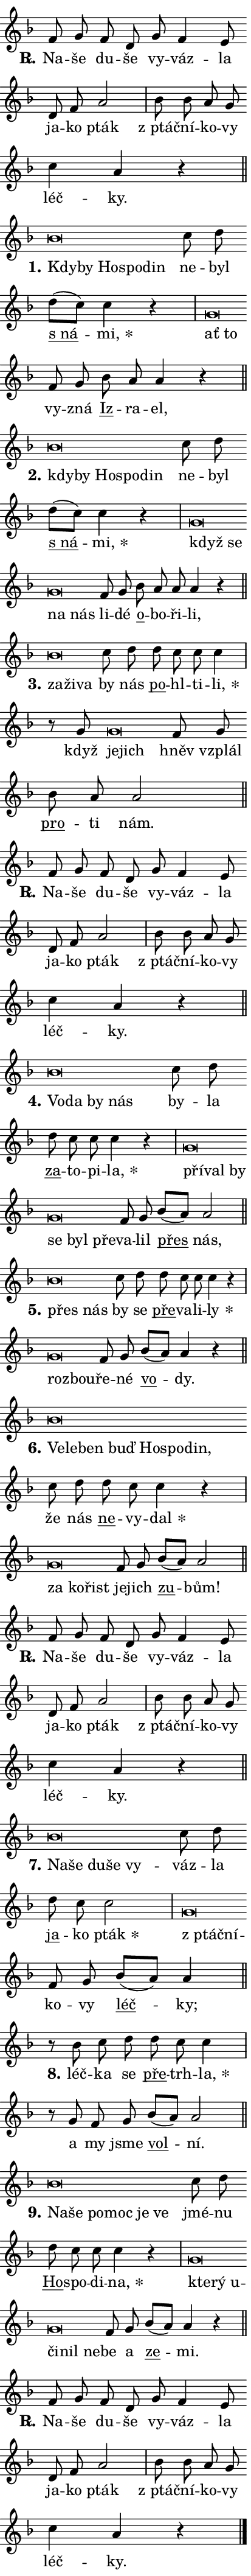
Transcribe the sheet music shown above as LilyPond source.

\version "2.24.0"
\header { tagline = "" }
\paper {
  indent = 0\cm
  top-margin = 0\cm
  right-margin = 0.13\cm % to fit lyric hyphens
  bottom-margin = 0\cm
  left-margin = 0\cm
  paper-width = 7\cm
  page-breaking = #ly:one-page-breaking
  system-system-spacing.basic-distance = #11
  score-system-spacing.basic-distance = #11
  ragged-last = ##f
}


%% Author: Thomas Morley
%% https://lists.gnu.org/archive/html/lilypond-user/2020-05/msg00002.html
#(define (line-position grob)
"Returns position of @var[grob} in current system:
   @code{'start}, if at first time-step
   @code{'end}, if at last time-step
   @code{'middle} otherwise
"
  (let* ((col (ly:item-get-column grob))
         (ln (ly:grob-object col 'left-neighbor))
         (rn (ly:grob-object col 'right-neighbor))
         (col-to-check-left (if (ly:grob? ln) ln col))
         (col-to-check-right (if (ly:grob? rn) rn col))
         (break-dir-left
           (and
             (ly:grob-property col-to-check-left 'non-musical #f)
             (ly:item-break-dir col-to-check-left)))
         (break-dir-right
           (and
             (ly:grob-property col-to-check-right 'non-musical #f)
             (ly:item-break-dir col-to-check-right))))
        (cond ((eqv? 1 break-dir-left) 'start)
              ((eqv? -1 break-dir-right) 'end)
              (else 'middle))))

#(define (tranparent-at-line-position vctor)
  (lambda (grob)
  "Relying on @code{line-position} select the relevant enry from @var{vctor}.
Used to determine transparency,"
    (case (line-position grob)
      ((end) (not (vector-ref vctor 0)))
      ((middle) (not (vector-ref vctor 1)))
      ((start) (not (vector-ref vctor 2))))))

noteHeadBreakVisibility =
#(define-music-function (break-visibility)(vector?)
"Makes @code{NoteHead}s transparent relying on @var{break-visibility}"
#{
  \override NoteHead.transparent =
    #(tranparent-at-line-position break-visibility)
#})

#(define delete-ledgers-for-transparent-note-heads
  (lambda (grob)
    "Reads whether a @code{NoteHead} is transparent.
If so this @code{NoteHead} is removed from @code{'note-heads} from
@var{grob}, which is supposed to be @code{LedgerLineSpanner}.
As a result ledgers are not printed for this @code{NoteHead}"
    (let* ((nhds-array (ly:grob-object grob 'note-heads))
           (nhds-list
             (if (ly:grob-array? nhds-array)
                 (ly:grob-array->list nhds-array)
                 '()))
           ;; Relies on the transparent-property being done before
           ;; Staff.LedgerLineSpanner.after-line-breaking is executed.
           ;; This is fragile ...
           (to-keep
             (remove
               (lambda (nhd)
                 (ly:grob-property nhd 'transparent #f))
               nhds-list)))
      ;; TODO find a better method to iterate over grob-arrays, similiar
      ;; to filter/remove etc for lists
      ;; For now rebuilt from scratch
      (set! (ly:grob-object grob 'note-heads)  '())
      (for-each
        (lambda (nhd)
          (ly:pointer-group-interface::add-grob grob 'note-heads nhd))
        to-keep))))

squashNotes = {
  \override NoteHead.X-extent = #'(-0.2 . 0.2)
  \override NoteHead.Y-extent = #'(-0.75 . 0)
  \override NoteHead.stencil =
    #(lambda (grob)
       (let ((pos (ly:grob-property grob 'staff-position)))
         (begin
           (if (< pos -7) (display "ERROR: Lower brevis then expected\n") (display "OK: Expected brevis position\n"))
           (if (<= pos -6) ly:text-interface::print ly:note-head::print))))
}
unSquashNotes = {
  \revert NoteHead.X-extent
  \revert NoteHead.Y-extent
  \revert NoteHead.stencil
}

hideNotes = \noteHeadBreakVisibility #begin-of-line-visible
unHideNotes = \noteHeadBreakVisibility #all-visible

% work-around for resetting accidentals
% https://lilypond.org/doc/v2.23/Documentation/notation/displaying-rhythms#unmetered-music
cadenzaMeasure = {
  \cadenzaOff
  \partial 1024 s1024
  \cadenzaOn
}

#(define-markup-command (accent layout props text) (markup?)
  "Underline accented syllable"
  (interpret-markup layout props
    #{\markup \override #'(offset . 4.3) \underline { #text }#}))

responsum = \markup \concat {
  "R" \hspace #-1.05 \path #0.1 #'((moveto 0 0.07) (lineto 0.9 0.8)) \hspace #0.05 "."
}

spaceSize = #0.6828661417322834 % exact space size for TeX Gyre Schola

\layout {
  \context {
    \Staff
    \remove "Time_signature_engraver"
    \override LedgerLineSpanner.after-line-breaking = #delete-ledgers-for-transparent-note-heads
  }
  \context {
    \Lyrics {
      \override LyricSpace.minimum-distance = \spaceSize
      \override LyricText.font-name = #"TeX Gyre Schola"
      \override LyricText.font-size = 1
      \override StanzaNumber.font-name = #"TeX Gyre Schola Bold"
      \override StanzaNumber.font-size = 1
    }
  }
  \context {
    \Score 
    \override NoteHead.text =
      #(lambda (grob) 
        (let ((pos (ly:grob-property grob 'staff-position)))
          #{\markup {
            \combine
              \halign #-0.55 \raise #(if (= pos -6) 0 0.5) \override #'(thickness . 2) \draw-line #'(3.2 . 0)
              \musicglyph "noteheads.sM1"
          }#}))
  }
}

% magnetic-lyrics.ily
%
%   written by
%     Jean Abou Samra <jean@abou-samra.fr>
%     Werner Lemberg <wl@gnu.org>
%
%   adapted by
%     Jiri Hon <jiri.hon@gmail.com>
%
% Version 2022-Apr-15

% https://www.mail-archive.com/lilypond-user@gnu.org/msg149350.html

#(define (Left_hyphen_pointer_engraver context)
   "Collect syllable-hyphen-syllable occurrences in lyrics and store
them in properties.  This engraver only looks to the left.  For
example, if the lyrics input is @code{foo -- bar}, it does the
following.

@itemize @bullet
@item
Set the @code{text} property of the @code{LyricHyphen} grob between
@q{foo} and @q{bar} to @code{foo}.

@item
Set the @code{left-hyphen} property of the @code{LyricText} grob with
text @q{foo} to the @code{LyricHyphen} grob between @q{foo} and
@q{bar}.
@end itemize

Use this auxiliary engraver in combination with the
@code{lyric-@/text::@/apply-@/magnetic-@/offset!} hook."
   (let ((hyphen #f)
         (text #f))
     (make-engraver
      (acknowledgers
       ((lyric-syllable-interface engraver grob source-engraver)
        (set! text grob)))
      (end-acknowledgers
       ((lyric-hyphen-interface engraver grob source-engraver)
        ;(when (not (grob::has-interface grob 'lyric-space-interface))
          (set! hyphen grob)));)
      ((stop-translation-timestep engraver)
       (when (and text hyphen)
         (ly:grob-set-object! text 'left-hyphen hyphen))
       (set! text #f)
       (set! hyphen #f)))))

#(define (lyric-text::apply-magnetic-offset! grob)
   "If the space between two syllables is less than the value in
property @code{LyricText@/.details@/.squash-threshold}, move the right
syllable to the left so that it gets concatenated with the left
syllable.

Use this function as a hook for
@code{LyricText@/.after-@/line-@/breaking} if the
@code{Left_@/hyphen_@/pointer_@/engraver} is active."
   (let ((hyphen (ly:grob-object grob 'left-hyphen #f)))
     (when hyphen
       (let ((left-text (ly:spanner-bound hyphen LEFT)))
         (when (grob::has-interface left-text 'lyric-syllable-interface)
           (let* ((common (ly:grob-common-refpoint grob left-text X))
                  (this-x-ext (ly:grob-extent grob common X))
                  (left-x-ext
                   (begin
                     ;; Trigger magnetism for left-text.
                     (ly:grob-property left-text 'after-line-breaking)
                     (ly:grob-extent left-text common X)))
                  ;; `delta` is the gap width between two syllables.
                  (delta (- (interval-start this-x-ext)
                            (interval-end left-x-ext)))
                  (details (ly:grob-property grob 'details))
                  (threshold (assoc-get 'squash-threshold details 0.2)))
             (when (< delta threshold)
               (let* (;; We have to manipulate the input text so that
                      ;; ligatures crossing syllable boundaries are not
                      ;; disabled.  For languages based on the Latin
                      ;; script this is essentially a beautification.
                      ;; However, for non-Western scripts it can be a
                      ;; necessity.
                      (lt (ly:grob-property left-text 'text))
                      (rt (ly:grob-property grob 'text))
                      (is-space (grob::has-interface hyphen 'lyric-space-interface))
                      (space (if is-space " " ""))
                      (extra-delta (if is-space spaceSize 0))
                      ;; Append new syllable.
                      (ltrt-space (if (and (string? lt) (string? rt))
                                (string-append lt space rt)
                                (make-concat-markup (list lt space rt))))
                      ;; Right-align `ltrt` to the right side.
                      (ltrt-space-markup (grob-interpret-markup
                               grob
                               (make-translate-markup
                                (cons (interval-length this-x-ext) 0)
                                (make-right-align-markup ltrt-space)))))
                 (begin
                   ;; Don't print `left-text`.
                   (ly:grob-set-property! left-text 'stencil #f)
                   ;; Set text and stencil (which holds all collected
                   ;; syllables so far) and shift it to the left.
                   (ly:grob-set-property! grob 'text ltrt-space)
                   (ly:grob-set-property! grob 'stencil ltrt-space-markup)
                   (ly:grob-translate-axis! grob (- (- delta extra-delta)) X))))))))))


#(define (lyric-hyphen::displace-bounds-first grob)
   ;; Make very sure this callback isn't triggered too early.
   (let ((left (ly:spanner-bound grob LEFT))
         (right (ly:spanner-bound grob RIGHT)))
     (ly:grob-property left 'after-line-breaking)
     (ly:grob-property right 'after-line-breaking)
     (ly:lyric-hyphen::print grob)))

squashThreshold = #0.4

\layout {
  \context {
    \Lyrics
    \consists #Left_hyphen_pointer_engraver
    \override LyricText.after-line-breaking =
      #lyric-text::apply-magnetic-offset!
    \override LyricHyphen.stencil = #lyric-hyphen::displace-bounds-first
    \override LyricText.details.squash-threshold = \squashThreshold
    \override LyricHyphen.minimum-distance = 0
    \override LyricHyphen.minimum-length = \squashThreshold
  }
}

squashText = \override LyricText.details.squash-threshold = 9999
unSquashText = \override LyricText.details.squash-threshold = \squashThreshold

leftText = \override LyricText.self-alignment-X = #LEFT
unLeftText = \revert LyricText.self-alignment-X

starOffset = #(lambda (grob) 
                (let ((x_offset (ly:self-alignment-interface::aligned-on-x-parent grob)))
                  (if (= x_offset 0) 0 (+ x_offset 1.2))))

star = #(define-music-function (syllable)(string?)
"Append star separator at the end of a syllable"
#{
  \once \override LyricText.X-offset = #starOffset
  \lyricmode { \markup {
    #syllable
    \override #'((font-name . "TeX Gyre Schola Bold")) \hspace #0.2 \lower #0.65 \larger "*"
  } }
#})

starAccent = #(define-music-function (syllable)(string?)
"Append star separator at the end of a syllable and make accent"
#{
  \once \override LyricText.X-offset = #starOffset
  \lyricmode { \markup {
    \accent #syllable
    \override #'((font-name . "TeX Gyre Schola Bold")) \hspace #0.2 \lower #0.65 \larger "*"
  } }
#})

breath = #(define-music-function (syllable)(string?)
"Append breathing indicator at the end of a syllable"
#{
  \lyricmode { \markup { #syllable "+" } }
#})

optionalBreath = #(define-music-function (syllable)(string?)
"Append optional breathing indicator at the end of a syllable"
#{
  \lyricmode { \markup { #syllable "(+)" } }
#})


\score {
    <<
        \new Voice = "melody" { \cadenzaOn \key f \major \relative { f'8 g f d g f4 e8 \bar "" d f a2 \cadenzaMeasure \bar "|" bes8 bes a g \bar "" c4 a r \cadenzaMeasure \bar "||" \break } }
        \new Lyrics \lyricsto "melody" { \lyricmode { \set stanza = \responsum
Na -- še du -- še vy -- váz -- la ja -- ko pták "z ptáč" -- ní -- ko -- vy léč -- ky. } }
    >>
    \layout {}
}

\score {
    <<
        \new Voice = "melody" { \cadenzaOn \key f \major \relative { \squashNotes bes'\breve*1/16 \hideNotes \breve*1/16 \bar "" \breve*1/16 \bar "" \breve*1/16 \breve*1/16 \bar "" \unHideNotes \unSquashNotes c8 d \bar "" d[( c)] c4 r \cadenzaMeasure \bar "|" \squashNotes g\breve*1/16 \hideNotes \breve*1/16 \bar "" \unHideNotes \unSquashNotes f8 g \bar "" bes a a4 r \cadenzaMeasure \bar "||" \break } }
        \new Lyrics \lyricsto "melody" { \lyricmode { \set stanza = "1."
\leftText Kdy -- \squashText by Ho -- spo -- din \unLeftText \unSquashText ne -- byl \markup \accent "s ná" -- \star mi, \leftText ať \squashText to \unLeftText \unSquashText vy -- zná \markup \accent Iz -- ra -- el, } }
    >>
    \layout {}
}

\score {
    <<
        \new Voice = "melody" { \cadenzaOn \key f \major \relative { \squashNotes bes'\breve*1/16 \hideNotes \breve*1/16 \bar "" \breve*1/16 \bar "" \breve*1/16 \breve*1/16 \bar "" \unHideNotes \unSquashNotes c8 d \bar "" d[( c)] c4 r \cadenzaMeasure \bar "|" \squashNotes g\breve*1/16 \hideNotes \breve*1/16 \bar "" \breve*1/16 \breve*1/16 \bar "" \unHideNotes \unSquashNotes f8 g \bar "" bes a a a4 r \cadenzaMeasure \bar "||" \break } }
        \new Lyrics \lyricsto "melody" { \lyricmode { \set stanza = "2."
\leftText kdy -- \squashText by Ho -- spo -- din \unLeftText \unSquashText ne -- byl \markup \accent "s ná" -- \star mi, \leftText když \squashText se na nás \unLeftText \unSquashText li -- dé \markup \accent o -- bo -- ři -- li, } }
    >>
    \layout {}
}

\score {
    <<
        \new Voice = "melody" { \cadenzaOn \key f \major \relative { \squashNotes bes'\breve*1/16 \hideNotes \breve*1/16 \breve*1/16 \bar "" \unHideNotes \unSquashNotes c8 d \bar "" d c c c4 \cadenzaMeasure \bar "|" r8 g8 \squashNotes g\breve*1/16 \hideNotes \breve*1/16 \bar "" \unHideNotes \unSquashNotes f8 g \bar "" bes a a2 \cadenzaMeasure \bar "||" \break } }
        \new Lyrics \lyricsto "melody" { \lyricmode { \set stanza = "3."
\leftText za -- \squashText ži -- va \unLeftText \unSquashText by nás \markup \accent po -- hl -- ti -- \star li, když \leftText je -- \squashText jich \unLeftText \unSquashText hněv vzplál \markup \accent pro -- ti nám. } }
    >>
    \layout {}
}

\score {
    <<
        \new Voice = "melody" { \cadenzaOn \key f \major \relative { f'8 g f d g f4 e8 \bar "" d f a2 \cadenzaMeasure \bar "|" bes8 bes a g \bar "" c4 a r \cadenzaMeasure \bar "||" \break } }
        \new Lyrics \lyricsto "melody" { \lyricmode { \set stanza = \responsum
Na -- še du -- še vy -- váz -- la ja -- ko pták "z ptáč" -- ní -- ko -- vy léč -- ky. } }
    >>
    \layout {}
}

\score {
    <<
        \new Voice = "melody" { \cadenzaOn \key f \major \relative { \squashNotes bes'\breve*1/16 \hideNotes \breve*1/16 \bar "" \breve*1/16 \breve*1/16 \bar "" \unHideNotes \unSquashNotes c8 d \bar "" d c c c4 r \cadenzaMeasure \bar "|" \squashNotes g\breve*1/16 \hideNotes \breve*1/16 \bar "" \breve*1/16 \bar "" \breve*1/16 \bar "" \breve*1/16 \breve*1/16 \bar "" \unHideNotes \unSquashNotes f8 g \bar "" bes[( a)] a2 \cadenzaMeasure \bar "||" \break } }
        \new Lyrics \lyricsto "melody" { \lyricmode { \set stanza = "4."
\leftText Vo -- \squashText da by nás \unLeftText \unSquashText by -- la \markup \accent za -- to -- pi -- \star la, \leftText pří -- \squashText val by se byl pře -- \unLeftText \unSquashText va -- lil \markup \accent přes nás, } }
    >>
    \layout {}
}

\score {
    <<
        \new Voice = "melody" { \cadenzaOn \key f \major \relative { \squashNotes bes'\breve*1/16 \hideNotes \breve*1/16 \bar "" \unHideNotes \unSquashNotes c8 d \bar "" d c c c4 r \cadenzaMeasure \bar "|" \squashNotes g\breve*1/16 \hideNotes \breve*1/16 \bar "" \unHideNotes \unSquashNotes f8 g \bar "" bes[( a)] a4 r \cadenzaMeasure \bar "||" \break } }
        \new Lyrics \lyricsto "melody" { \lyricmode { \set stanza = "5."
\leftText přes \squashText nás \unLeftText \unSquashText by se \markup \accent pře -- va -- li -- \star ly \leftText roz -- \squashText bou -- \unLeftText \unSquashText ře -- né \markup \accent vo -- dy. } }
    >>
    \layout {}
}

\score {
    <<
        \new Voice = "melody" { \cadenzaOn \key f \major \relative { \squashNotes bes'\breve*1/16 \hideNotes \breve*1/16 \bar "" \breve*1/16 \bar "" \breve*1/16 \bar "" \breve*1/16 \bar "" \breve*1/16 \breve*1/16 \bar "" \unHideNotes \unSquashNotes c8 d \bar "" d c c4 r \cadenzaMeasure \bar "|" \squashNotes g\breve*1/16 \hideNotes \breve*1/16 \breve*1/16 \bar "" \unHideNotes \unSquashNotes f8 g \bar "" bes[( a)] a2 \cadenzaMeasure \bar "||" \break } }
        \new Lyrics \lyricsto "melody" { \lyricmode { \set stanza = "6."
\leftText Ve -- \squashText le -- ben buď Ho -- spo -- din, \unLeftText \unSquashText že nás \markup \accent ne -- vy -- \star dal \leftText za \squashText ko -- řist \unLeftText \unSquashText je -- jich \markup \accent zu -- bům! } }
    >>
    \layout {}
}

\score {
    <<
        \new Voice = "melody" { \cadenzaOn \key f \major \relative { f'8 g f d g f4 e8 \bar "" d f a2 \cadenzaMeasure \bar "|" bes8 bes a g \bar "" c4 a r \cadenzaMeasure \bar "||" \break } }
        \new Lyrics \lyricsto "melody" { \lyricmode { \set stanza = \responsum
Na -- še du -- še vy -- váz -- la ja -- ko pták "z ptáč" -- ní -- ko -- vy léč -- ky. } }
    >>
    \layout {}
}

\score {
    <<
        \new Voice = "melody" { \cadenzaOn \key f \major \relative { \squashNotes bes'\breve*1/16 \hideNotes \breve*1/16 \bar "" \breve*1/16 \bar "" \breve*1/16 \breve*1/16 \bar "" \unHideNotes \unSquashNotes c8 d \bar "" d c c2 \cadenzaMeasure \bar "|" \squashNotes g\breve*1/16 \hideNotes \breve*1/16 \bar "" \unHideNotes \unSquashNotes f8 g \bar "" bes[( a)] a4 \cadenzaMeasure \bar "||" \break } }
        \new Lyrics \lyricsto "melody" { \lyricmode { \set stanza = "7."
\leftText Na -- \squashText še du -- še vy -- \unLeftText \unSquashText váz -- la \markup \accent ja -- ko \star pták \leftText "z ptáč" -- \squashText ní -- \unLeftText \unSquashText ko -- vy \markup \accent léč -- ky; } }
    >>
    \layout {}
}

\score {
    <<
        \new Voice = "melody" { \cadenzaOn \key f \major \relative { r8 bes' c8 d \bar "" d c c4 \cadenzaMeasure \bar "|" r8 g8 f8 g \bar "" bes[( a)] a2 \cadenzaMeasure \bar "||" \break } }
        \new Lyrics \lyricsto "melody" { \lyricmode { \set stanza = "8."
léč -- ka se \markup \accent pře -- trh -- \star la, a my jsme \markup \accent vol -- ní. } }
    >>
    \layout {}
}

\score {
    <<
        \new Voice = "melody" { \cadenzaOn \key f \major \relative { \squashNotes bes'\breve*1/16 \hideNotes \breve*1/16 \bar "" \breve*1/16 \bar "" \breve*1/16 \bar "" \breve*1/16 \breve*1/16 \bar "" \unHideNotes \unSquashNotes c8 d \bar "" d c c c4 r \cadenzaMeasure \bar "|" \squashNotes g\breve*1/16 \hideNotes \breve*1/16 \bar "" \breve*1/16 \bar "" \breve*1/16 \bar "" \breve*1/16 \breve*1/16 \bar "" \unHideNotes \unSquashNotes f8 g \bar "" bes[( a)] a4 r \cadenzaMeasure \bar "||" \break } }
        \new Lyrics \lyricsto "melody" { \lyricmode { \set stanza = "9."
\leftText Na -- \squashText še po -- moc je ve \unLeftText \unSquashText jmé -- nu \markup \accent Ho -- spo -- di -- \star na, \leftText kte -- \squashText rý u -- či -- nil ne -- \unLeftText \unSquashText be a \markup \accent ze -- mi. } }
    >>
    \layout {}
}

\score {
    <<
        \new Voice = "melody" { \cadenzaOn \key f \major \relative { f'8 g f d g f4 e8 \bar "" d f a2 \cadenzaMeasure \bar "|" bes8 bes a g \bar "" c4 a r \cadenzaMeasure \bar "||" \break } \bar "|." }
        \new Lyrics \lyricsto "melody" { \lyricmode { \set stanza = \responsum
Na -- še du -- še vy -- váz -- la ja -- ko pták "z ptáč" -- ní -- ko -- vy léč -- ky. } }
    >>
    \layout {}
}
